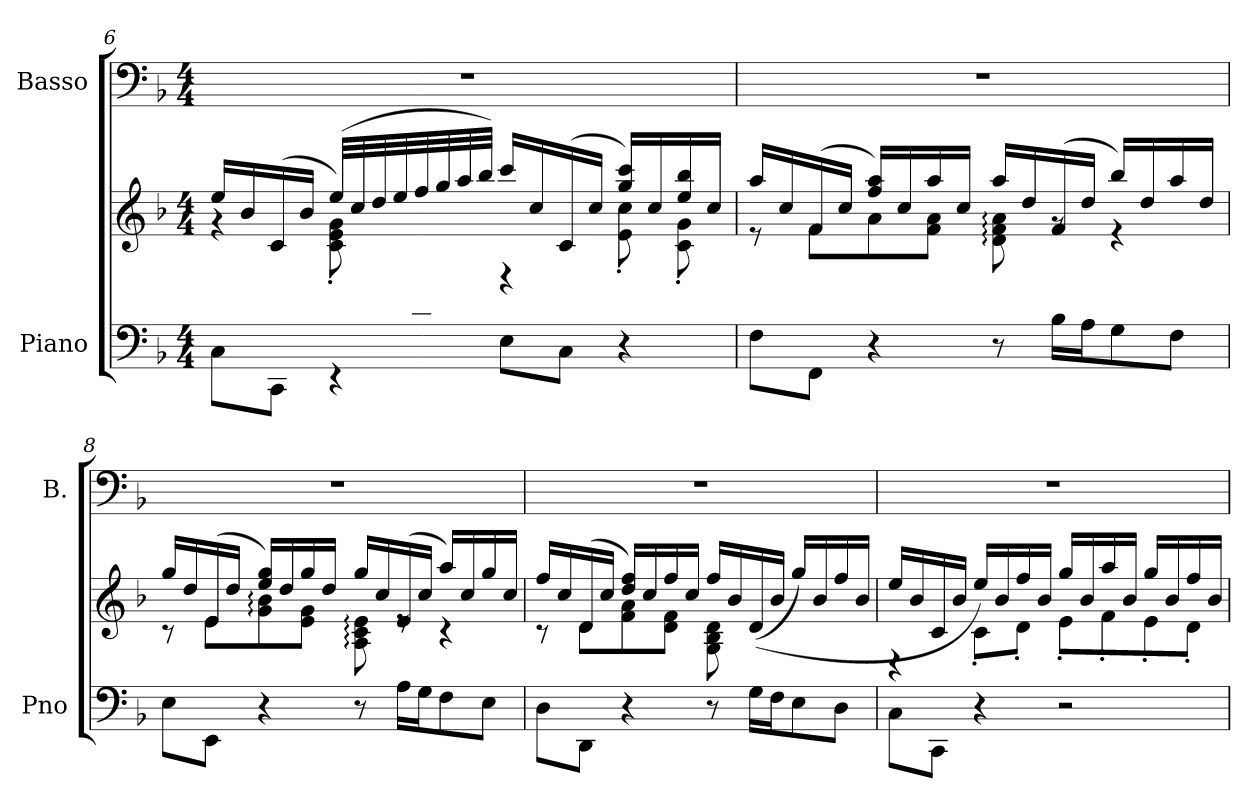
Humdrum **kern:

**kern	**kern	**kern
*part2	*part2	*part1
*staff3	*staff2	*staff1
*I"Piano	*	*I"Basso
*I'Pno	*	*I'B.
!!LO:LB:g=z
*clefF4	*clefG2	*clefF4
*k[b-]	*k[b-]	*k[b-]
*M4/4	*M4/4	*M4/4
=6	=6	=6
*^	*^	*
4.ryy	8C\L	16ee/LL	4rg	1r
.	.	16b-/	.	.
.	8CC\J	(>16c/	.	.
.	.	16b-/JJ	.	.
.	4r	(>32ee/LLL)	8c\' 8e\' 8g\'L	.
.	.	32cc/	.	.
.	.	32dd/	.	.
.	.	32ee/	.	.
8C/' 8E/' 8c/'J	.	32ff/	8ryy	.
.	.	32gg/	.	.
.	.	32aa/	.	.
.	.	32bb-/JJJ)	.	.
2ryy	8E\L	16ccc/LL	4r	.
.	.	16cc/	.	.
.	8C\J	(16c::/	.	.
.	.	16cc/JJ	.	.
.	4r	16gg/ 16ccc/LL)	8e\' 8cc\'L	.
.	.	16cc/	.	.
.	.	16ee/ 16bb-/	8c\' 8g\'J	.
.	.	16cc/JJ	.	.
*v	*v	*	*	*
=7	=7	=7	=7
8F\L	16aa/LL	8r	1r
.	16cc/	.	.
8FF\J	(16f/	8f\L	.
.	16cc/JJ	.	.
4r	16ff/ 16aa/LL)	8a::\	.
.	16cc/	.	.
.	16aa/	8f\ 8a\J	.
.	16cc/JJ	.	.
8r	16aa/LL	8d\: 8f\: 8a\:	.
.	16dd/	.	.
16B-\LL	(16f/	8rg	.
16A\J	16dd/JJ	.	.
8G\	16bb-/LL)	4r	.
.	16dd/	.	.
8F\J	16aa/	.	.
.	16dd/JJ	.	.
!!LO:LB:g=z
=8	=8	=8	=8
8E\L	16gg/LL	8r	1r
.	16dd/	.	.
8EE\J	(16e/	8e\L	.
.	16dd/JJ	.	.
4r	16ee/ 16gg/LL)	8g\: 8b-\:	.
.	16dd/	.	.
.	16gg/	8e\ 8g\J	.
.	16dd/JJ	.	.
8r	16gg/LL	8A\: 8c\: 8e\:	.
.	16cc/	.	.
16A\LL	(16e/	8re	.
16G\J	16cc/JJ	.	.
8F\	16aa/LL)	4r	.
.	16cc/	.	.
8E\J	16gg/	.	.
.	16cc/JJ	.	.
=9	=9	=9	=9
8D\L	16ff/LL	8r	1r
.	16cc/	.	.
8DD\J	(>16d/	8d\L	.
.	16cc/JJ	.	.
4r	16dd/ 16ff/LL)	8f\ 8a\	.
.	16cc/	.	.
.	16ff/	8d\ 8f\J	.
.	16cc/JJ	.	.
8r	16ff/LL	(>8G\ 8B-\ 8d\	.
.	16b-/	.	.
16G\LL	((>16d/	4.ryy	.
16F\J	16b-/JJ	.	.
8E\	16gg/LL)	.	.
.	16b-/	.	.
8D\J	16ff/	.	.
.	16b-/JJ	.	.
=10	=10	=10	=10
8C\L	16ee/LL	4r	1r
.	16b-/	.	.
8CC\J	16c/	.	.
.	16b-/JJ	.	.
4r	16ee/LL)	8c'\L	.
.	16b-/	.	.
.	16ff/	8d'\J	.
.	16b-/JJ	.	.
2r	16gg/LL	8e'\L	.
.	16b-/	.	.
.	16aa/	8f'\	.
.	16b-/JJ	.	.
.	16gg/LL	8e'\	.
.	16b-/	.	.
.	16ff/	8d'\J	.
.	16b-/JJ	.	.
*	*v	*v	*
=	=	=
*-	*-	*-
